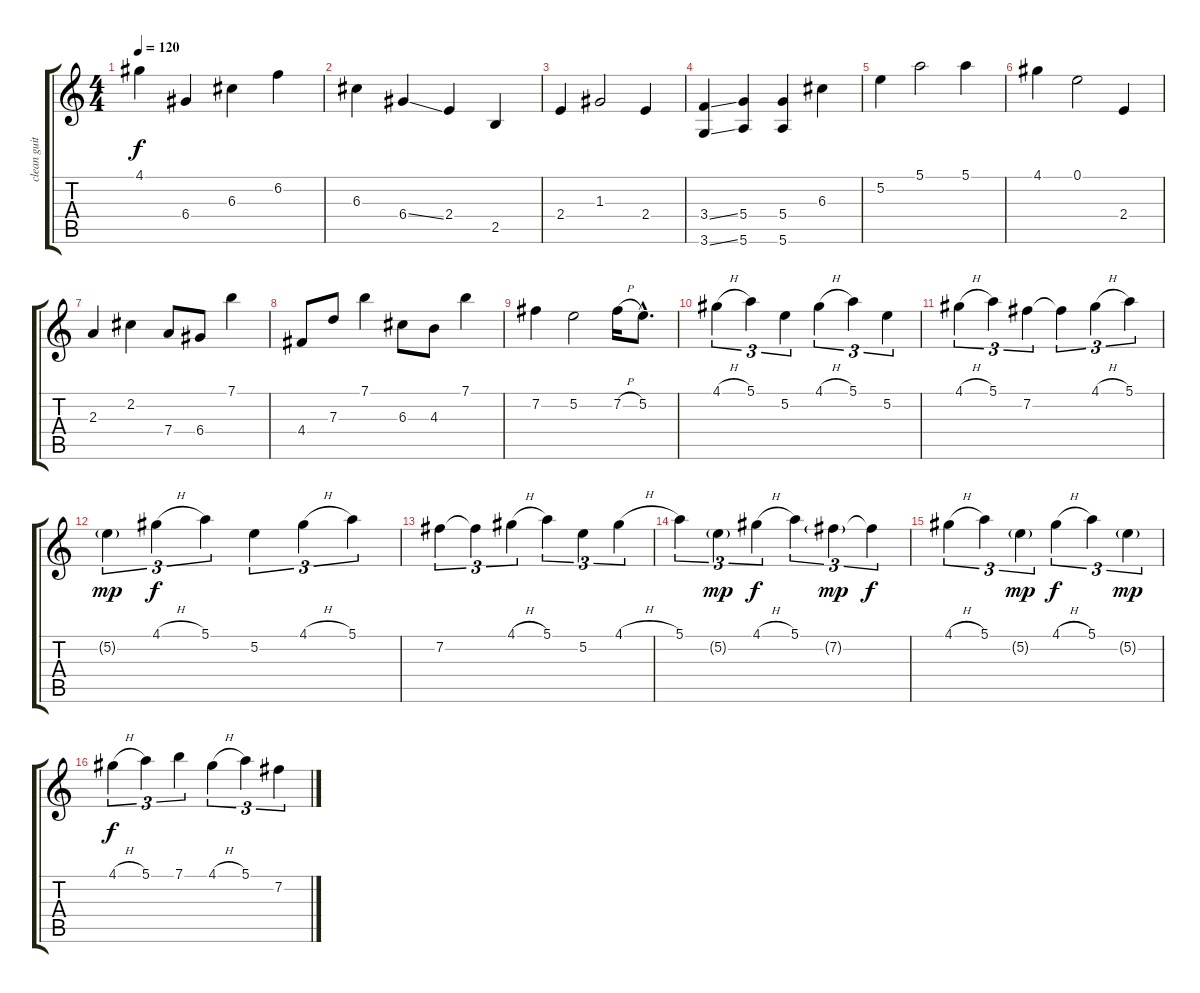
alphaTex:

\track ("clean guitar" "clean guit") {instrument acousticguitarnylon}
\staff {score tabs}
\tuning (E4 B3 G3 D3 A2 E2) {hide}
\ts (4 4)
\tempo 120
\clef g2
\ks c
4.1.4{dy f instrument acousticguitarnylon} 6.4.4 6.3.4 6.2.4 |
6.3.4 6.4{ss}.4 2.4.4 2.5.4 |
2.4.4 1.3.2 2.4.4 |
(3.4{ss} 3.6{ss}).4 (5.4 5.6).4 (5.4 5.6).4 6.3.4 |
5.2.4 5.1.2 5.1.4 |
4.1.4 0.1.2 2.4.4 |
2.3.4 2.2.4 7.4.8 6.4.8 7.1.4 |
4.4.8 7.3.8 7.1.4 6.3.8 4.3.8 7.1.4 |
7.2.4 5.2.2 7.2{h}.16 5.2{hac}.8{d} |
4.1{h}.4{tu (3 2)} 5.1.4{tu (3 2)} 5.2.4{tu (3 2)} 4.1{h}.4{tu (3 2)} 5.1.4{tu (3 2)} 5.2.4{tu (3 2)} |
4.1{h}.4{tu (3 2)} 5.1.4{tu (3 2)} 7.2.4{tu (3 2)} 7.2{t}.4{tu (3 2)} 4.1{h}.4{tu (3 2)} 5.1.4{tu (3 2)} |
5.2{g}.4{tu (3 2) dy mp} 4.1{h}.4{tu (3 2) dy f} 5.1.4{tu (3 2)} 5.2.4{tu (3 2)} 4.1{h}.4{tu (3 2)} 5.1.4{tu (3 2)} |
7.2.4{tu (3 2)} 7.2{t}.4{tu (3 2)} 4.1{h}.4{tu (3 2)} 5.1.4{tu (3 2)} 5.2.4{tu (3 2)} 4.1{h}.4{tu (3 2)} |
5.1.4{tu (3 2)} 5.2{g}.4{tu (3 2) dy mp} 4.1{h}.4{tu (3 2) dy f} 5.1.4{tu (3 2)} 7.2{g}.4{tu (3 2) dy mp} 7.2{t}.4{tu (3 2) dy f} |
4.1{h}.4{tu (3 2)} 5.1.4{tu (3 2)} 5.2{g}.4{tu (3 2) dy mp} 4.1{h}.4{tu (3 2) dy f} 5.1.4{tu (3 2)} 5.2{g}.4{tu (3 2) dy mp} |
4.1{h}.4{tu (3 2) dy f} 5.1.4{tu (3 2)} 7.1.4{tu (3 2)} 4.1{h}.4{tu (3 2)} 5.1.4{tu (3 2)} 7.2.4{tu (3 2)}
